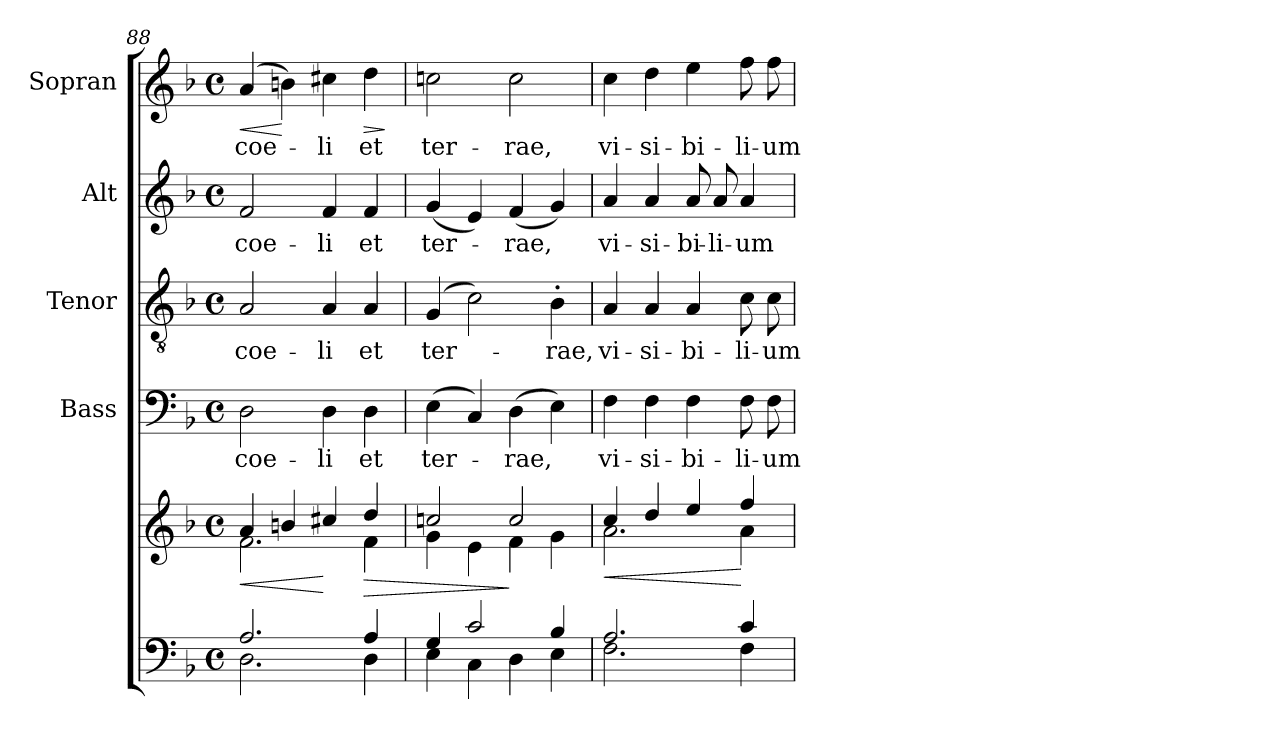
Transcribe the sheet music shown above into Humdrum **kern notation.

**kern	**kern	**dynam	**kern	**text	**kern	**text	**kern	**text	**kern	**text	**dynam
*part5	*part5	*part5	*part4	*part4	*part3	*part3	*part2	*part2	*part1	*part1	*part1
*staff6	*staff5	*staff5/6	*staff4	*staff4	*staff3	*staff3	*staff2	*staff2	*staff1	*staff1	*staff1
*	*	*	*I"Bass	*	*I"Tenor	*	*I"Alt	*	*I"Sopran	*	*
*	*	*	*I'B.	*	*I'T.	*	*I'A.	*	*I'S.	*	*
*clefF4	*clefG2	*	*clefF4	*	*clefGv2	*	*clefG2	*	*clefG2	*	*
*k[b-]	*k[b-]	*	*k[b-]	*	*k[b-]	*	*k[b-]	*	*k[b-]	*	*
*F:	*F:	*	*F:	*	*F:	*	*F:	*	*F:	*	*
*M4/4	*M4/4	*	*M4/4	*	*M4/4	*	*M4/4	*	*M4/4	*	*
*met(c)	*met(c)	*	*met(c)	*	*met(c)	*	*met(c)	*	*met(c)	*	*
=88	=88	=88	=88	=88	=88	=88	=88	=88	=88	=88	=88
*^	*	*	*	*	*	*	*	*	*	*	*
!	!	!	!LO:HP:b	!	!LO:LY:b	!	!LO:LY:b	!	!LO:LY:b	!	!LO:LY:b	!LO:HP:b
*	*	*^	*	*	*	*	*	*	*	*	*	*
2.A/	2.D\	4a/	2.f\	<	2D\	coe-	2A/	coe-	2f/	coe-	(4a/	coe-	<
.	.	4bn/	.	.	.	.	.	.	.	.	4bn\)	.	[
!	!	!	!	!	!	!LO:LY:b	!	!LO:LY:b	!	!LO:LY:b	!	!LO:LY:b	!
.	.	4cc#X/	.	[	4D\	-li	4A/	-li	4f/	-li	4cc#X\	-li	.
!	!	!	!	!LO:HP:b	!	!LO:LY:b	!	!LO:LY:b	!	!LO:LY:b	!	!LO:LY:b	!LO:HP:b
4A/	4D\	4dd/	4f\	>	4D\	et	4A/	et	4f/	et	4dd\	et	>
*v	*v	*	*	*	*	*	*	*	*	*	*	*	*
*	*v	*v	*	*	*	*	*	*	*	*	*	*
.	.	.	.	.	.	.	.	.	.	.	]
=89	=89	=89	=89	=89	=89	=89	=89	=89	=89	=89	=89
*^	*^	*	*	*	*	*	*	*	*	*	*
!	!	!	!	!	!	!LO:LY:b	!	!LO:LY:b	!	!LO:LY:b	!	!LO:LY:b	!
4G/	4E\	2ccn/	4g\	.	(>4E\	ter-	(4G/	ter-	(<4g/	ter-	2ccn\	ter-	.
2c/	4C\	.	4e\	.	4C/)	.	2c\)	.	4e/)	.	.	.	.
!	!	!	!	!	!	!LO:LY:b	!	!	!	!LO:LY:b	!	!LO:LY:b	!
.	4D\	2cc/	4f\	]	(>4D\	-rae,	.	.	(<4f/	-rae,	2cc\	-rae,	.
!	!	!	!	!	!	!	!	!LO:LY:b	!	!	!	!	!
4B-/	4E\	.	4g\	.	4E\)	.	4B-'>\	-rae,	4g/)	.	.	.	.
!!LO:LB:g=z
=90	=90	=90	=90	=90	=90	=90	=90	=90	=90	=90	=90	=90	=90
!	!	!	!	!LO:HP:b	!	!LO:LY:b	!	!LO:LY:b	!	!LO:LY:b	!	!LO:LY:b	!
2.A/	2.F\	4cc/	2.a\	<	4F\	vi-	4A/	vi-	4a/	vi-	4cc\	vi-	.
!	!	!	!	!	!	!LO:LY:b	!	!LO:LY:b	!	!LO:LY:b	!	!LO:LY:b	!
.	.	4dd/	.	.	4F\	-si-	4A/	-si-	4a/	-si-	4dd\	-si-	.
!	!	!	!	!	!	!LO:LY:b	!	!LO:LY:b	!	!LO:LY:b	!	!LO:LY:b	!
.	.	4ee/	.	.	4F\	-bi-	4A/	-bi-	8a/	-bi-	4ee\	-bi-	.
!	!	!	!	!	!	!	!	!	!	!LO:LY:b	!	!	!
.	.	.	.	.	.	.	.	.	8a/	-li-	.	.	.
!	!	!	!	!	!	!LO:LY:b	!	!LO:LY:b	!	!LO:LY:b	!	!LO:LY:b	!
4c/	4F\	4ff/	4a\	[	8F\	-li-	8c\	-li-	4a/	-um	8ff\	-li-	.
!	!	!	!	!	!	!LO:LY:b	!	!LO:LY:b	!	!	!	!LO:LY:b	!
.	.	.	.	.	8F\	-um	8c\	-um	.	.	8ff\	-um	.
*v	*v	*	*	*	*	*	*	*	*	*	*	*	*
*	*v	*v	*	*	*	*	*	*	*	*	*	*
=	=	=	=	=	=	=	=	=	=	=	=
*-	*-	*-	*-	*-	*-	*-	*-	*-	*-	*-	*-
